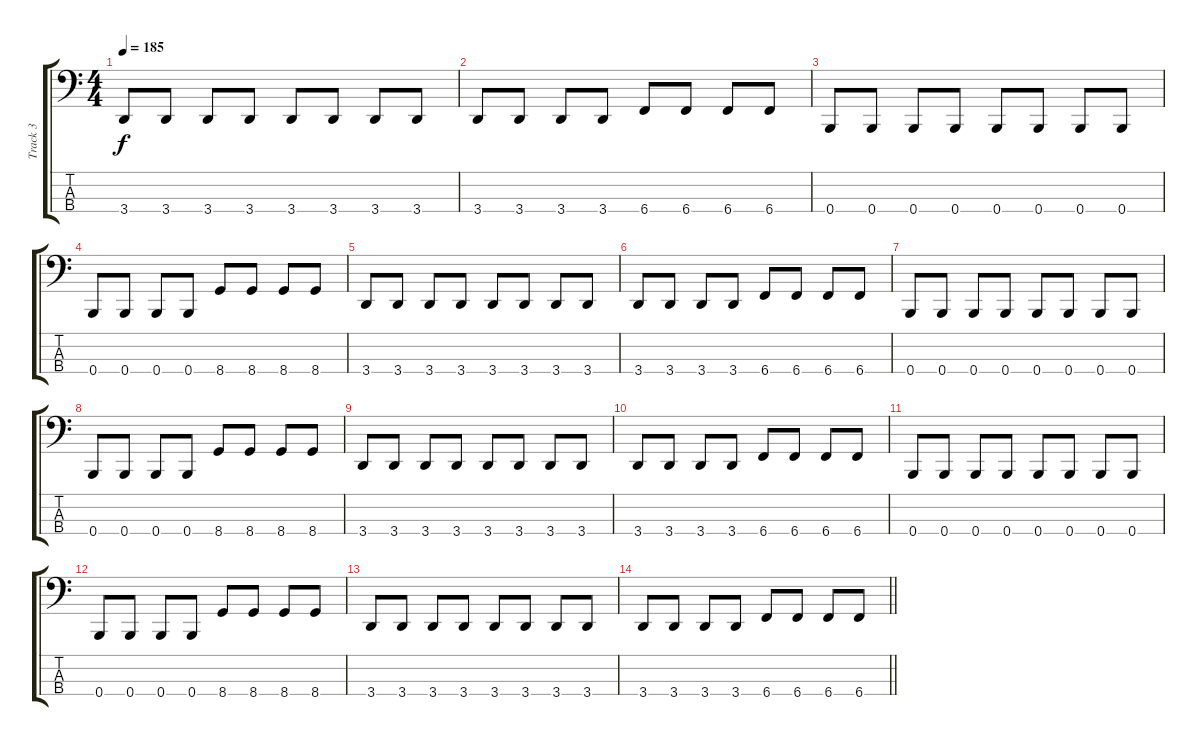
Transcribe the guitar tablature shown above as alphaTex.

\track ("Track 3" "Track 3") {instrument electricbasspick}
\staff {score tabs}
\tuning (E2 B1 Gb1 B0) {hide}
\ts (4 4)
\tempo 185
\clef f4
\ks c
3.4.8{dy f} 3.4.8 3.4.8 3.4.8 3.4.8 3.4.8 3.4.8 3.4.8 |
3.4.8 3.4.8 3.4.8 3.4.8 6.4.8 6.4.8 6.4.8 6.4.8 |
0.4.8 0.4.8 0.4.8 0.4.8 0.4.8 0.4.8 0.4.8 0.4.8 |
0.4.8 0.4.8 0.4.8 0.4.8 8.4.8 8.4.8 8.4.8 8.4.8 |
3.4.8 3.4.8 3.4.8 3.4.8 3.4.8 3.4.8 3.4.8 3.4.8 |
3.4.8 3.4.8 3.4.8 3.4.8 6.4.8 6.4.8 6.4.8 6.4.8 |
0.4.8 0.4.8 0.4.8 0.4.8 0.4.8 0.4.8 0.4.8 0.4.8 |
0.4.8 0.4.8 0.4.8 0.4.8 8.4.8 8.4.8 8.4.8 8.4.8 |
3.4.8 3.4.8 3.4.8 3.4.8 3.4.8 3.4.8 3.4.8 3.4.8 |
3.4.8 3.4.8 3.4.8 3.4.8 6.4.8 6.4.8 6.4.8 6.4.8 |
0.4.8 0.4.8 0.4.8 0.4.8 0.4.8 0.4.8 0.4.8 0.4.8 |
0.4.8 0.4.8 0.4.8 0.4.8 8.4.8 8.4.8 8.4.8 8.4.8 |
3.4.8 3.4.8 3.4.8 3.4.8 3.4.8 3.4.8 3.4.8 3.4.8 |
\barLineRight lightlight
3.4.8 3.4.8 3.4.8 3.4.8 6.4.8 6.4.8 6.4.8 6.4.8
